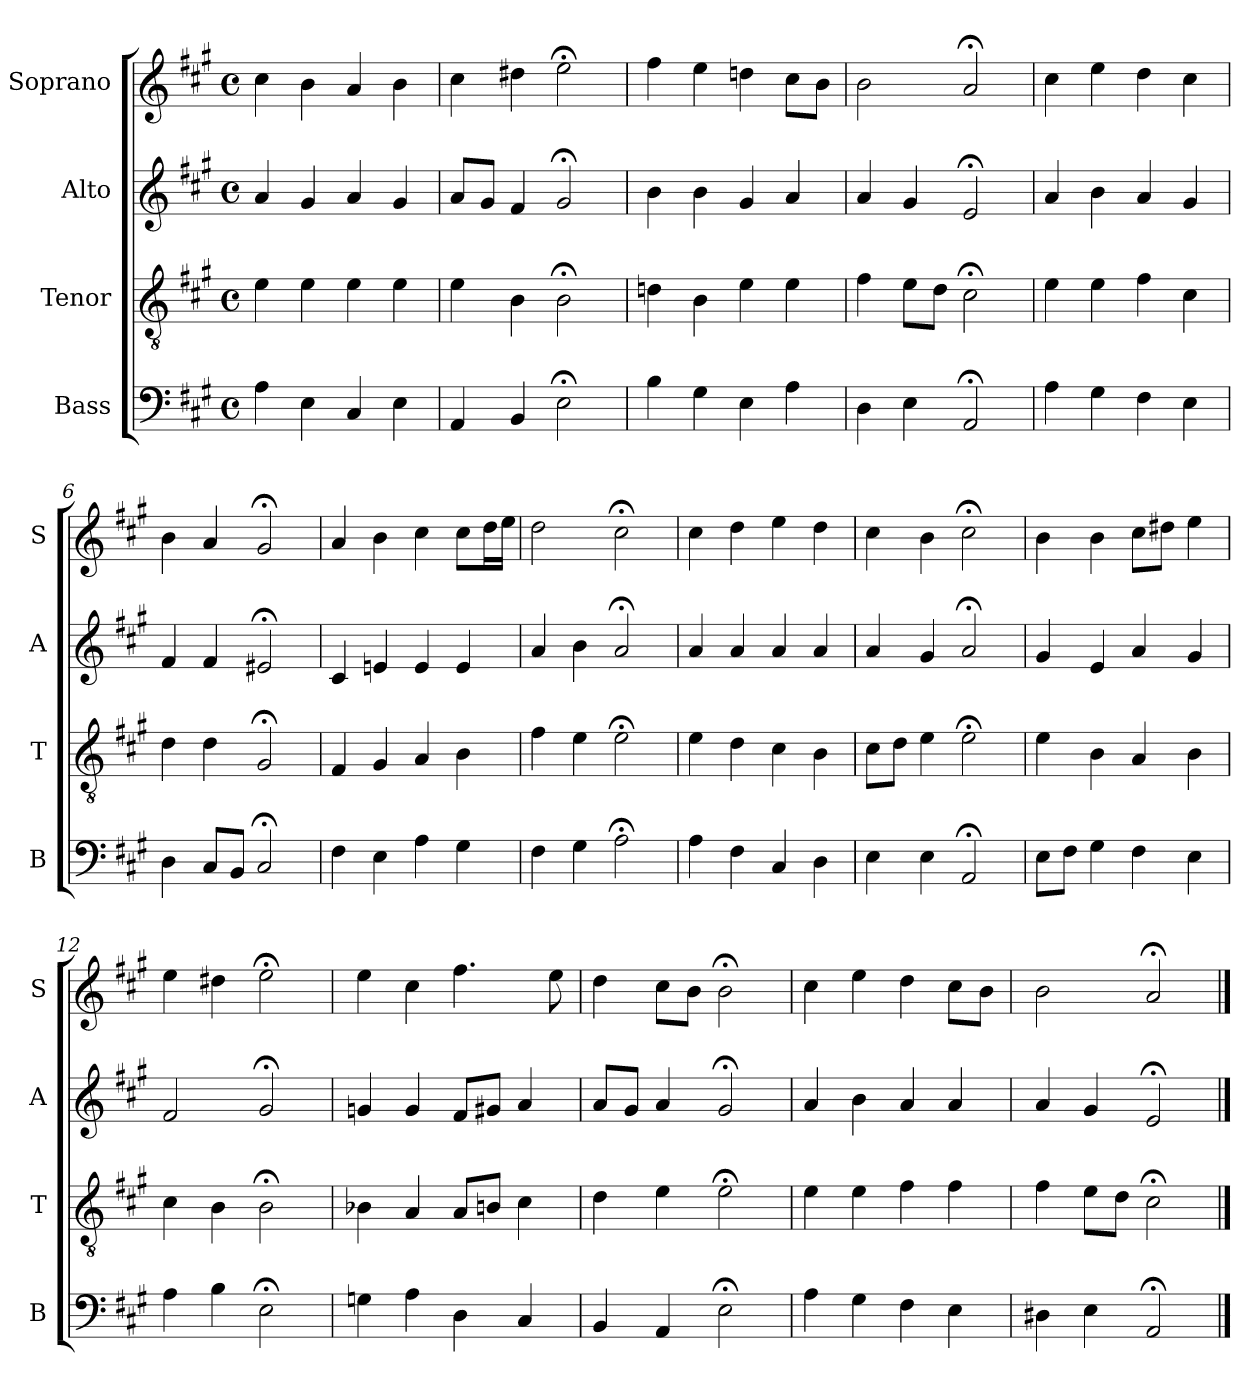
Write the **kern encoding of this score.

**kern	**kern	**kern	**kern
*part4	*part3	*part2	*part1
*staff4	*staff3	*staff2	*staff1
*I"Bass	*I"Tenor	*I"Alto	*I"Soprano
*I'B	*I'T	*I'A	*I'S
*clefF4	*clefGv2	*clefG2	*clefG2
*k[f#c#g#]	*k[f#c#g#]	*k[f#c#g#]	*k[f#c#g#]
*A:	*A:	*A:	*A:
*M4/4	*M4/4	*M4/4	*M4/4
*met(c)	*met(c)	*met(c)	*met(c)
*MM100	*MM100	*MM100	*MM100
=1	=1	=1	=1
4A	4e	4a	4cc#
4E	4e	4g#	4b
4C#	4e	4a	4a
4E	4e	4g#	4b
=2	=2	=2	=2
4AA	4e	8aL	4cc#
.	.	8g#J	.
4BB	4B	4f#	4dd#X
2E;<	2B;<	2g#;<	2ee;<
=3	=3	=3	=3
4B	4dn	4b	4ff#
4G#	4B	4b	4ee
4E	4e	4g#	4ddn
4A	4e	4a	8cc#L
.	.	.	8bJ
=4	=4	=4	=4
4D	4f#	4a	2b
4E	8eL	4g#	.
.	8dJ	.	.
2AA;<	2c#;<	2e;<	2a;<
=5	=5	=5	=5
4A	4e	4a	4cc#
4G#	4e	4b	4ee
4F#	4f#	4a	4dd
4E	4c#	4g#	4cc#
=6	=6	=6	=6
4D	4d	4f#	4b
8C#L	4d	4f#	4a
8BBJ	.	.	.
2C#;<	2G#;<	2e#X;<	2g#;<
=7	=7	=7	=7
4F#	4F#	4c#	4a
4E	4G#	4en	4b
4A	4A	4e	4cc#
4G#	4B	4e	8cc#L
.	.	.	16ddL
.	.	.	16eeJJ
=8	=8	=8	=8
4F#	4f#	4a	2dd
4G#	4e	4b	.
2A;<	2e;<	2a;<	2cc#;<
=9	=9	=9	=9
4A	4e	4a	4cc#
4F#	4d	4a	4dd
4C#	4c#	4a	4ee
4D	4B	4a	4dd
=10	=10	=10	=10
4Ei	8c#iL	4ai	4cc#i
.	8dJ	.	.
4E	4e	4g#	4b
2AA;<	2e;<	2a;<	2cc#;<
=11	=11	=11	=11
8EL	4e	4g#	4b
8F#J	.	.	.
4G#	4B	4e	4b
4F#	4A	4a	8cc#L
.	.	.	8dd#XJ
4E	4B	4g#	4ee
=12	=12	=12	=12
4A	4c#	2f#	4ee
4B	4B	.	4dd#X
2E;<	2B;<	2g#;<	2ee;<
=13	=13	=13	=13
4Gn	4B-X	4gn	4ee
4A	4A	4g	4cc#
4D	8AL	8f#L	4.ff#
.	8BnJ	8g#XJ	.
4C#	4c#	4a	.
.	.	.	8ee
=14	=14	=14	=14
4BB	4d	8aL	4dd
.	.	8g#J	.
4AA	4e	4a	8cc#L
.	.	.	8bJ
2E;<	2e;<	2g#;<	2b;<
=15	=15	=15	=15
4A	4e	4a	4cc#
4G#	4e	4b	4ee
4F#	4f#	4a	4dd
4E	4f#	4a	8cc#L
.	.	.	8bJ
=16	=16	=16	=16
4D#X	4f#	4a	2b
4E	8eL	4g#	.
.	8dJ	.	.
2AA;<	2c#;<	2e;<	2a;<
==	==	==	==
*-	*-	*-	*-
